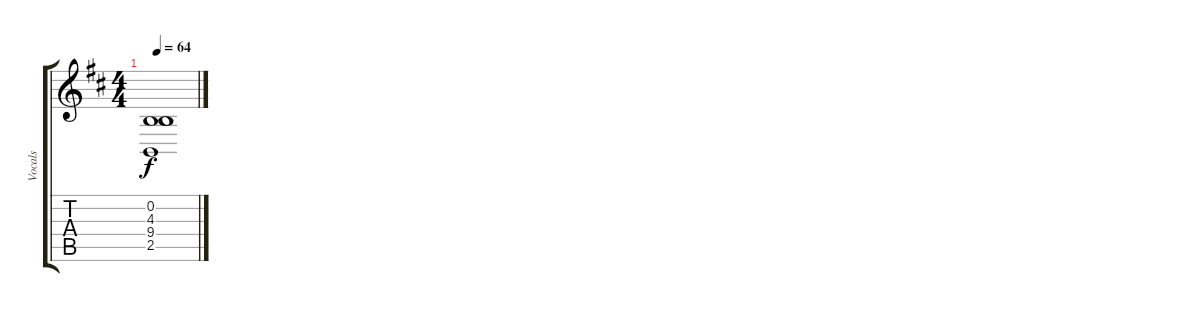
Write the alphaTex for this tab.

\track ("Vocals" "Vocals") {instrument stringensemble1}
\staff {score tabs}
\tuning (E4 B3 G3 D3 A2 E2) {hide}
\ts (4 4)
\tempo 64
\clef g2
\ks bminor
(0.2{t} 4.3{t} 9.4{t} 2.5{t}).1{dy f}
